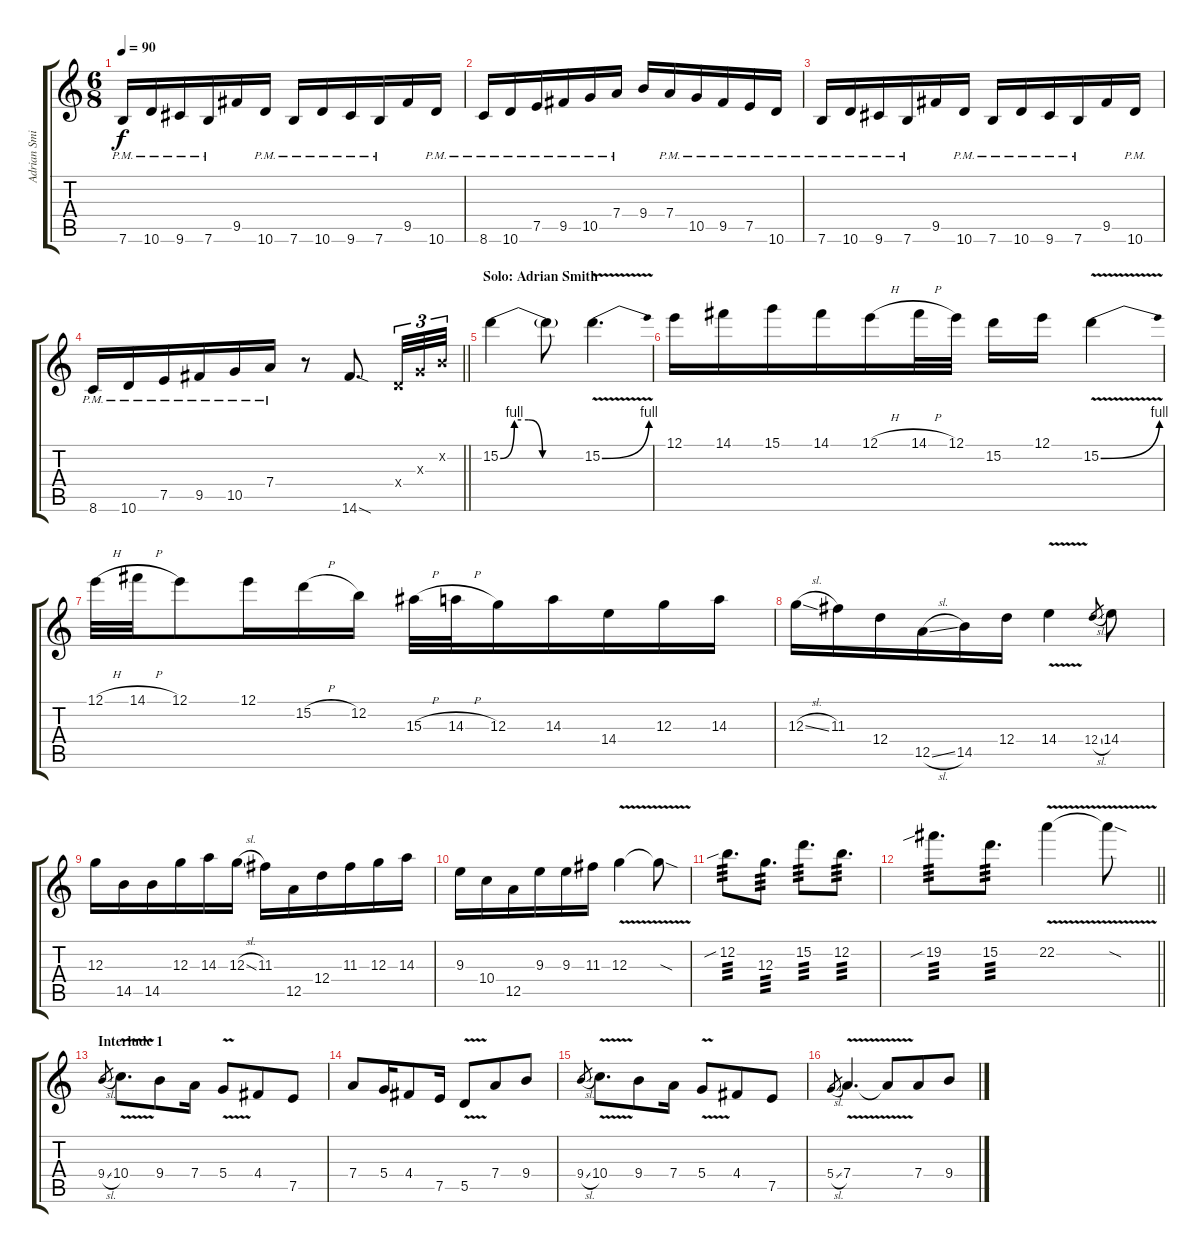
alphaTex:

\track ("Adrian Smith" "Adrian Smi") {instrument overdrivenguitar}
\staff {score tabs}
\tuning (E4 B3 G3 D3 A2 E2) {hide}
\ts (6 8)
\tempo 90
\clef g2
\ks c
7.6{pm}.16{dy f} 10.6{pm}.16 9.6{pm}.16 7.6{pm}.16 9.5.16 10.6{pm}.16 7.6{pm}.16 10.6{pm}.16 9.6{pm}.16 7.6{pm}.16 9.5.16 10.6{pm}.16 |
8.6{pm}.16 10.6{pm}.16 7.5{pm}.16 9.5{pm}.16 10.5{pm}.16 7.4{pm}.16 9.4.16 7.4{pm}.16 10.5{pm}.16 9.5{pm}.16 7.5{pm}.16 10.6{pm}.16 |
7.6{pm}.16 10.6{pm}.16 9.6{pm}.16 7.6{pm}.16 9.5.16 10.6{pm}.16 7.6{pm}.16 10.6{pm}.16 9.6{pm}.16 7.6{pm}.16 9.5.16 10.6{pm}.16 |
\barLineRight lightlight
8.6{pm}.16 10.6{pm}.16 7.5{pm}.16 9.5{pm}.16 10.5{pm}.16 7.4{pm}.16 r.8 14.6{sod}.8{d volume 16} 0.4{x}.32{tu (3 2)} 0.3{x}.32{tu (3 2)} 0.2{x}.32{tu (3 2)} |
\section ("" "Solo: Adrian Smith")
15.2{be (custom 0 0 10 4 20 4 30 0 60 0)}.4 15.2{t}.8 15.2{be (bend 0 0 60 4) v}.4{d} |
12.1.16 14.1.16 15.1.16 14.1.16 12.1{h}.16 14.1{h}.32 12.1.32 15.2.16 12.1.16 15.2{be (bend 0 0 60 4) v}.4 |
12.1{h}.32 14.1{h}.32 12.1.8 12.1.16 15.2{h}.16 12.2.16 15.3{h}.32 14.3{h}.32 12.3.16 14.3.16 14.4.16 12.3.16 14.3.16 |
12.3{sl}.16 11.3.16 12.4.16 12.5{sl}.16 14.5.16 12.4.16 14.4{v}.4 12.4{sl}.8{gr} 14.4.8 |
12.3.16 14.5.16 14.5.16 12.3.16 14.3.16 12.3{sl}.16 11.3.16 12.5.16 12.4.16 11.3.16 12.3.16 14.3.16 |
9.3.16 10.4.16 12.5.16 9.3.16 9.3.16 11.3.16 12.3{v}.4 12.3{sod t}.8 |
12.2{sib}.8{d tp 3} 12.3.8{d tp 3} 15.2.8{d tp 3} 12.2.8{d tp 3} |
\barLineRight lightlight
19.2{sib}.8{d tp 3} 15.2.8{d tp 3} 22.2{v}.4 22.2{sod t}.8 |
\section ("" "Interlude 1")
9.4{sl}.8{gr} 10.4{v}.8{d volume 11} 9.4.8 7.4.16 5.4{v}.8 4.4.8 7.5.8 |
7.4.8 5.4.16 4.4.8 7.5.16 5.5{v}.8 7.4.8 9.4.8 |
9.4{sl}.8{gr} 10.4{v}.8{d} 9.4.8 7.4.16 5.4{v}.8 4.4.8 7.5.8 |
5.4{sl}.8{gr} 7.4{v}.4{d} 7.4{t}.8 7.4.8 9.4.8
